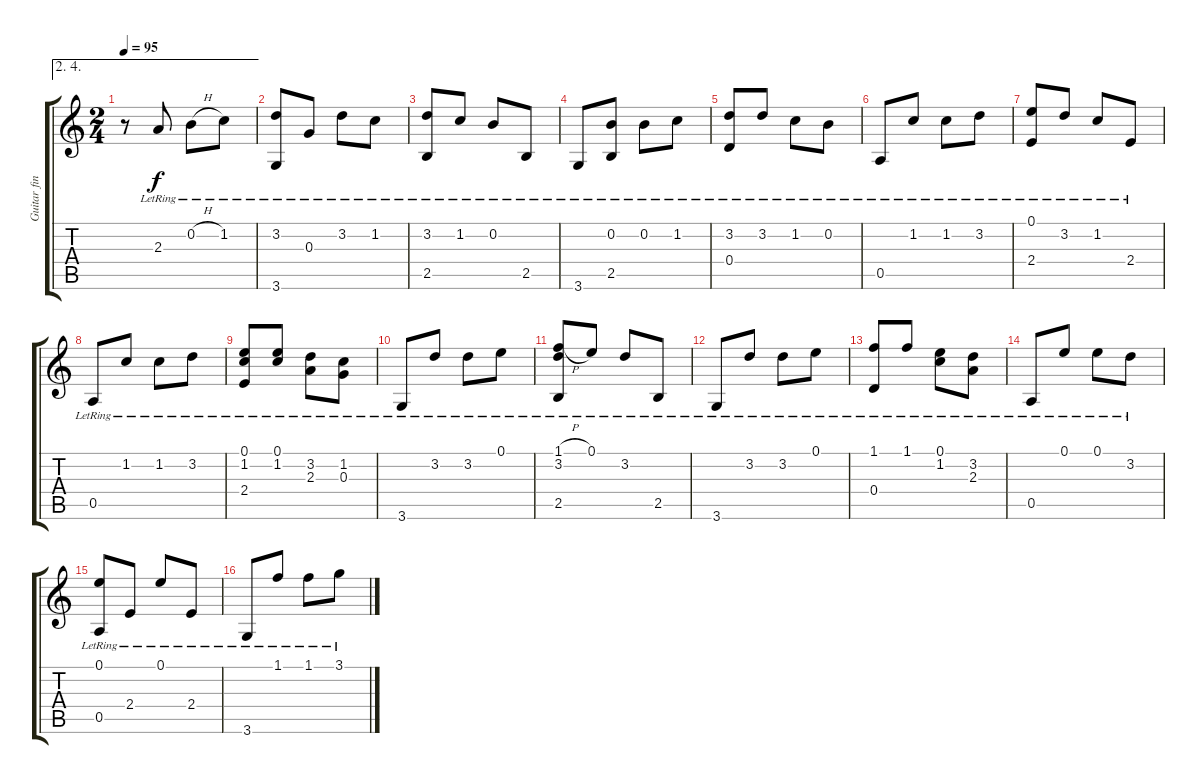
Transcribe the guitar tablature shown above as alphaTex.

\track ("Guitar fingerstyle" "Guitar fin") {instrument acousticguitarnylon}
\staff {score tabs}
\tuning (E4 B3 G3 D3 A2 E2) {hide}
\ae (2 4)
\ts (2 4)
\section ("" "")
\tempo 95
\clef g2
\ks c
r.8{dy f} 2.3{lr}.8 0.2{h lr}.8 1.2{lr}.8 |
(3.2{lr} 3.6{lr}).8 0.3{lr}.8 3.2{lr}.8 1.2{lr}.8 |
(3.2{lr} 2.5{lr}).8 1.2{lr}.8 0.2{lr}.8 2.5{lr}.8 |
3.6{lr}.8 (0.2{lr} 2.5{lr}).8 0.2{lr}.8 1.2{lr}.8 |
(3.2{lr} 0.4{lr}).8 3.2{lr}.8 1.2{lr}.8 0.2{lr}.8 |
0.5{lr}.8 1.2{lr}.8 1.2{lr}.8 3.2{lr}.8 |
(0.1{lr} 2.4{lr}).8 3.2{lr}.8 1.2{lr}.8 2.4{lr}.8 |
0.5{lr}.8 1.2{lr}.8 1.2{lr}.8 3.2{lr}.8 |
(0.1{lr} 1.2{lr} 2.4{lr}).8 (0.1{lr} 1.2{lr}).8 (3.2{lr} 2.3{lr}).8 (1.2{lr} 0.3{lr}).8 |
3.6{lr}.8 3.2{lr}.8 3.2{lr}.8 0.1{lr}.8 |
(1.1{h lr} 3.2{lr} 2.5{lr}).8 0.1{lr}.8 3.2{lr}.8 2.5{lr}.8 |
3.6{lr}.8 3.2{lr}.8 3.2{lr}.8 0.1{lr}.8 |
(1.1{lr} 0.4{lr}).8 1.1{lr}.8 (0.1{lr} 1.2{lr}).8 (3.2{lr} 2.3{lr}).8 |
0.5{lr}.8 0.1{lr}.8 0.1{lr}.8 3.2{lr}.8 |
(0.1{lr} 0.5{lr}).8 2.4{lr}.8 0.1{lr}.8 2.4{lr}.8 |
3.6{lr}.8 1.1{lr}.8 1.1{lr}.8 3.1{lr}.8
